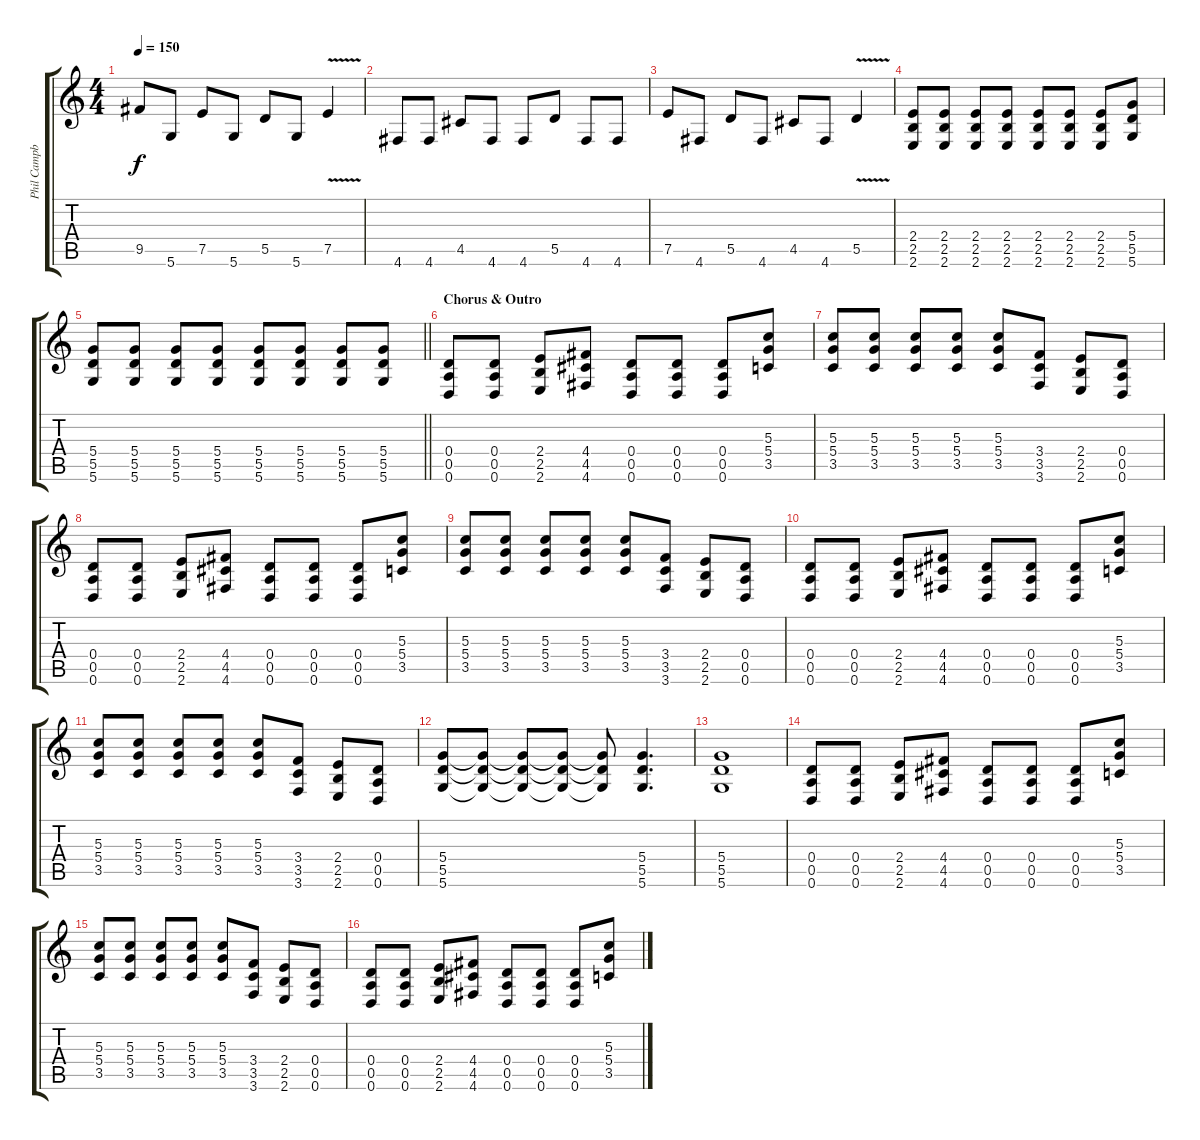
\track ("Phil Campbell" "Phil Campb") {instrument distortionguitar}
\staff {score tabs}
\tuning (E4 B3 G3 D3 A2 D2) {hide}
\ts (4 4)
\tempo 150
\clef g2
\ks c
9.5.8{dy f} 5.6.8 7.5.8 5.6.8 5.5.8 5.6.8 7.5{v}.4 |
4.6.8 4.6.8 4.5.8 4.6.8 4.6.8 5.5.8 4.6.8 4.6.8 |
7.5.8 4.6.8 5.5.8 4.6.8 4.5.8 4.6.8 5.5{v}.4 |
(2.4 2.5 2.6).8 (2.4 2.5 2.6).8 (2.4 2.5 2.6).8 (2.4 2.5 2.6).8 (2.4 2.5 2.6).8 (2.4 2.5 2.6).8 (2.4 2.5 2.6).8 (5.4 5.5 5.6).8 |
\barLineRight lightlight
(5.4 5.5 5.6).8 (5.4 5.5 5.6).8 (5.4 5.5 5.6).8 (5.4 5.5 5.6).8 (5.4 5.5 5.6).8 (5.4 5.5 5.6).8 (5.4 5.5 5.6).8 (5.4 5.5 5.6).8 |
\section ("" "Chorus & Outro")
(0.4 0.5 0.6).8 (0.4 0.5 0.6).8 (2.4 2.5 2.6).8 (4.4 4.5 4.6).8 (0.4 0.5 0.6).8 (0.4 0.5 0.6).8 (0.4 0.5 0.6).8 (5.3 5.4 3.5).8 |
(5.3 5.4 3.5).8 (5.3 5.4 3.5).8 (5.3 5.4 3.5).8 (5.3 5.4 3.5).8 (5.3 5.4 3.5).8 (3.4 3.5 3.6).8 (2.4 2.5 2.6).8 (0.4 0.5 0.6).8 |
(0.4 0.5 0.6).8 (0.4 0.5 0.6).8 (2.4 2.5 2.6).8 (4.4 4.5 4.6).8 (0.4 0.5 0.6).8 (0.4 0.5 0.6).8 (0.4 0.5 0.6).8 (5.3 5.4 3.5).8 |
(5.3 5.4 3.5).8 (5.3 5.4 3.5).8 (5.3 5.4 3.5).8 (5.3 5.4 3.5).8 (5.3 5.4 3.5).8 (3.4 3.5 3.6).8 (2.4 2.5 2.6).8 (0.4 0.5 0.6).8 |
(0.4 0.5 0.6).8 (0.4 0.5 0.6).8 (2.4 2.5 2.6).8 (4.4 4.5 4.6).8 (0.4 0.5 0.6).8 (0.4 0.5 0.6).8 (0.4 0.5 0.6).8 (5.3 5.4 3.5).8 |
(5.3 5.4 3.5).8 (5.3 5.4 3.5).8 (5.3 5.4 3.5).8 (5.3 5.4 3.5).8 (5.3 5.4 3.5).8 (3.4 3.5 3.6).8 (2.4 2.5 2.6).8 (0.4 0.5 0.6).8 |
(5.4 5.5 5.6).8 (5.4{t} 5.5{t} 5.6{t}).8 (5.4{t} 5.5{t} 5.6{t}).8 (5.4{t} 5.5{t} 5.6{t}).8 (5.4{t} 5.5{t} 5.6{t}).8 (5.4 5.5 5.6).4{d} |
(5.4 5.5 5.6).1 |
(0.4 0.5 0.6).8 (0.4 0.5 0.6).8 (2.4 2.5 2.6).8 (4.4 4.5 4.6).8 (0.4 0.5 0.6).8 (0.4 0.5 0.6).8 (0.4 0.5 0.6).8 (5.3 5.4 3.5).8 |
(5.3 5.4 3.5).8 (5.3 5.4 3.5).8 (5.3 5.4 3.5).8 (5.3 5.4 3.5).8 (5.3 5.4 3.5).8 (3.4 3.5 3.6).8 (2.4 2.5 2.6).8 (0.4 0.5 0.6).8 |
(0.4 0.5 0.6).8 (0.4 0.5 0.6).8 (2.4 2.5 2.6).8 (4.4 4.5 4.6).8 (0.4 0.5 0.6).8 (0.4 0.5 0.6).8 (0.4 0.5 0.6).8 (5.3 5.4 3.5).8
